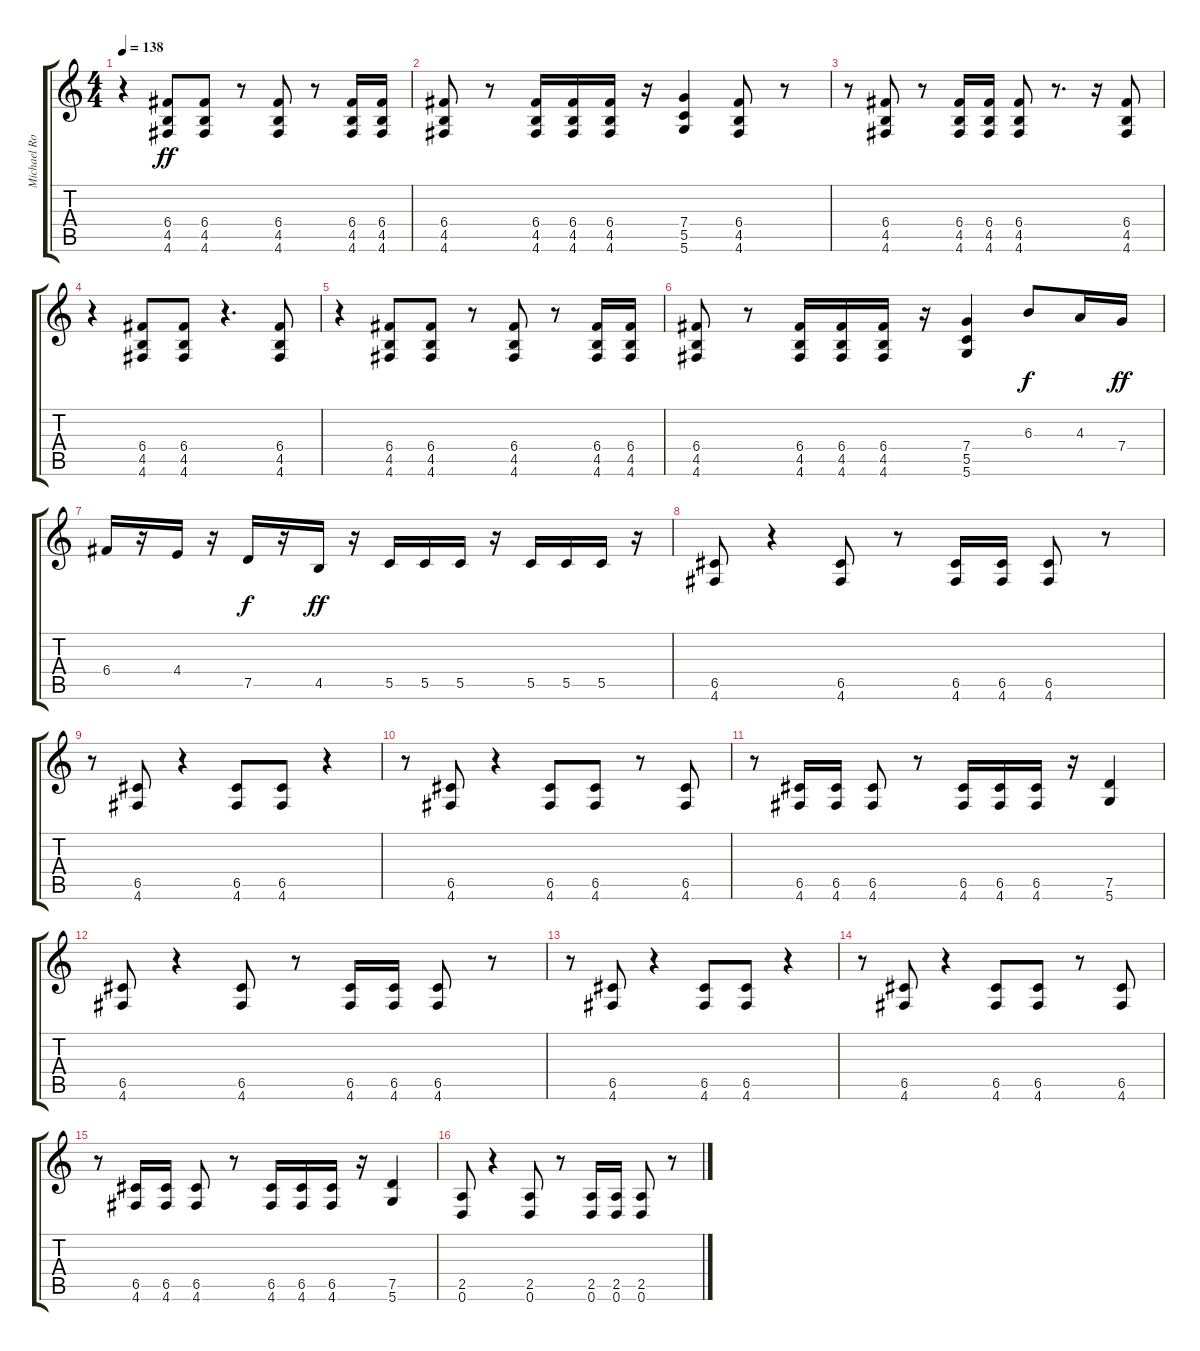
\track ("Michael Romeo" "Michael Ro") {instrument distortionguitar}
\staff {score tabs}
\tuning (D4 A3 F3 C3 G2 D2) {hide}
\ts (4 4)
\tempo 138
\clef g2
\ks c
r.4{dy ff} (6.4 4.5 4.6).8 (6.4 4.5 4.6).8 r.8 (6.4 4.5 4.6).8 r.8 (6.4 4.5 4.6).16 (6.4 4.5 4.6).16 |
(6.4 4.5 4.6).8 r.8 (6.4 4.5 4.6).16 (6.4 4.5 4.6).16 (6.4 4.5 4.6).16 r.16 (7.4 5.5 5.6).4 (6.4 4.5 4.6).8 r.8 |
r.8 (6.4 4.5 4.6).8 r.8 (6.4 4.5 4.6).16 (6.4 4.5 4.6).16 (6.4 4.5 4.6).8 r.8{d} r.16 (6.4 4.5 4.6).8 |
r.4 (6.4 4.5 4.6).8 (6.4 4.5 4.6).8 r.4{d} (6.4 4.5 4.6).8 |
r.4 (6.4 4.5 4.6).8 (6.4 4.5 4.6).8 r.8 (6.4 4.5 4.6).8 r.8 (6.4 4.5 4.6).16 (6.4 4.5 4.6).16 |
(6.4 4.5 4.6).8 r.8 (6.4 4.5 4.6).16 (6.4 4.5 4.6).16 (6.4 4.5 4.6).16 r.16 (7.4 5.5 5.6).4 6.3.8{dy f} 4.3.16 7.4.16{dy ff} |
6.4.16 r.16 4.4.16 r.16 7.5.16{dy f} r.16 4.5.16{dy ff} r.16 5.5.16 5.5.16 5.5.16 r.16 5.5.16 5.5.16 5.5.16 r.16 |
(6.5 4.6).8 r.4 (6.5 4.6).8 r.8 (6.5 4.6).16 (6.5 4.6).16 (6.5 4.6).8 r.8 |
r.8 (6.5 4.6).8 r.4 (6.5 4.6).8 (6.5 4.6).8 r.4 |
r.8 (6.5 4.6).8 r.4 (6.5 4.6).8 (6.5 4.6).8 r.8 (6.5 4.6).8 |
r.8 (6.5 4.6).16 (6.5 4.6).16 (6.5 4.6).8 r.8 (6.5 4.6).16 (6.5 4.6).16 (6.5 4.6).16 r.16 (7.5 5.6).4 |
(6.5 4.6).8 r.4 (6.5 4.6).8 r.8 (6.5 4.6).16 (6.5 4.6).16 (6.5 4.6).8 r.8 |
r.8 (6.5 4.6).8 r.4 (6.5 4.6).8 (6.5 4.6).8 r.4 |
r.8 (6.5 4.6).8 r.4 (6.5 4.6).8 (6.5 4.6).8 r.8 (6.5 4.6).8 |
r.8 (6.5 4.6).16 (6.5 4.6).16 (6.5 4.6).8 r.8 (6.5 4.6).16 (6.5 4.6).16 (6.5 4.6).16 r.16 (7.5 5.6).4 |
(2.5 0.6).8 r.4 (2.5 0.6).8 r.8 (2.5 0.6).16 (2.5 0.6).16 (2.5 0.6).8 r.8
